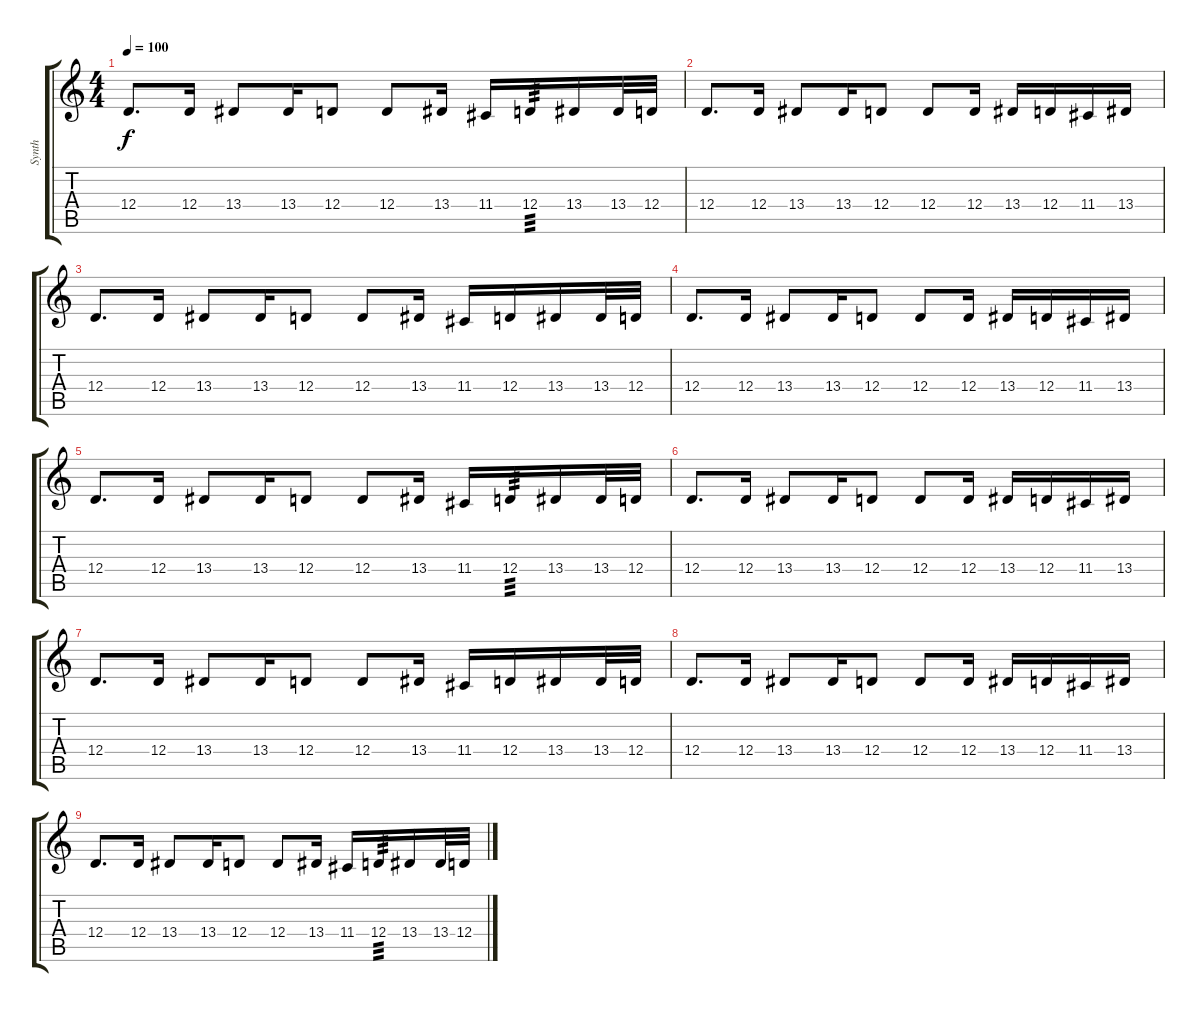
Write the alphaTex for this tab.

\track ("Synth" "Synth") {instrument woodblock}
\staff {score tabs}
\tuning (E4 B3 G3 D3 A2 E2) {hide}
\ts (4 4)
\tempo 100
\clef g2
\ks c
12.4.8{d dy f} 12.4.16 13.4.8 13.4.16 12.4.8 12.4.8 13.4.16 11.4.16 12.4.16{tp 3} 13.4.16 13.4.32 12.4.32 |
12.4.8{d} 12.4.16 13.4.8 13.4.16 12.4.8 12.4.8 12.4.16 13.4.16 12.4.16 11.4.16 13.4.16 |
12.4.8{d} 12.4.16 13.4.8 13.4.16 12.4.8 12.4.8 13.4.16 11.4.16 12.4.16 13.4.16 13.4.32 12.4.32 |
12.4.8{d} 12.4.16 13.4.8 13.4.16 12.4.8 12.4.8 12.4.16 13.4.16 12.4.16 11.4.16 13.4.16 |
12.4.8{d} 12.4.16 13.4.8 13.4.16 12.4.8 12.4.8 13.4.16 11.4.16 12.4.16{tp 3} 13.4.16 13.4.32 12.4.32 |
12.4.8{d} 12.4.16 13.4.8 13.4.16 12.4.8 12.4.8 12.4.16 13.4.16 12.4.16 11.4.16 13.4.16 |
12.4.8{d} 12.4.16 13.4.8 13.4.16 12.4.8 12.4.8 13.4.16 11.4.16 12.4.16 13.4.16 13.4.32 12.4.32 |
12.4.8{d} 12.4.16 13.4.8 13.4.16 12.4.8 12.4.8 12.4.16 13.4.16 12.4.16 11.4.16 13.4.16 |
12.4.8{d} 12.4.16 13.4.8 13.4.16 12.4.8 12.4.8 13.4.16 11.4.16 12.4.16{tp 3} 13.4.16 13.4.32 12.4.32
